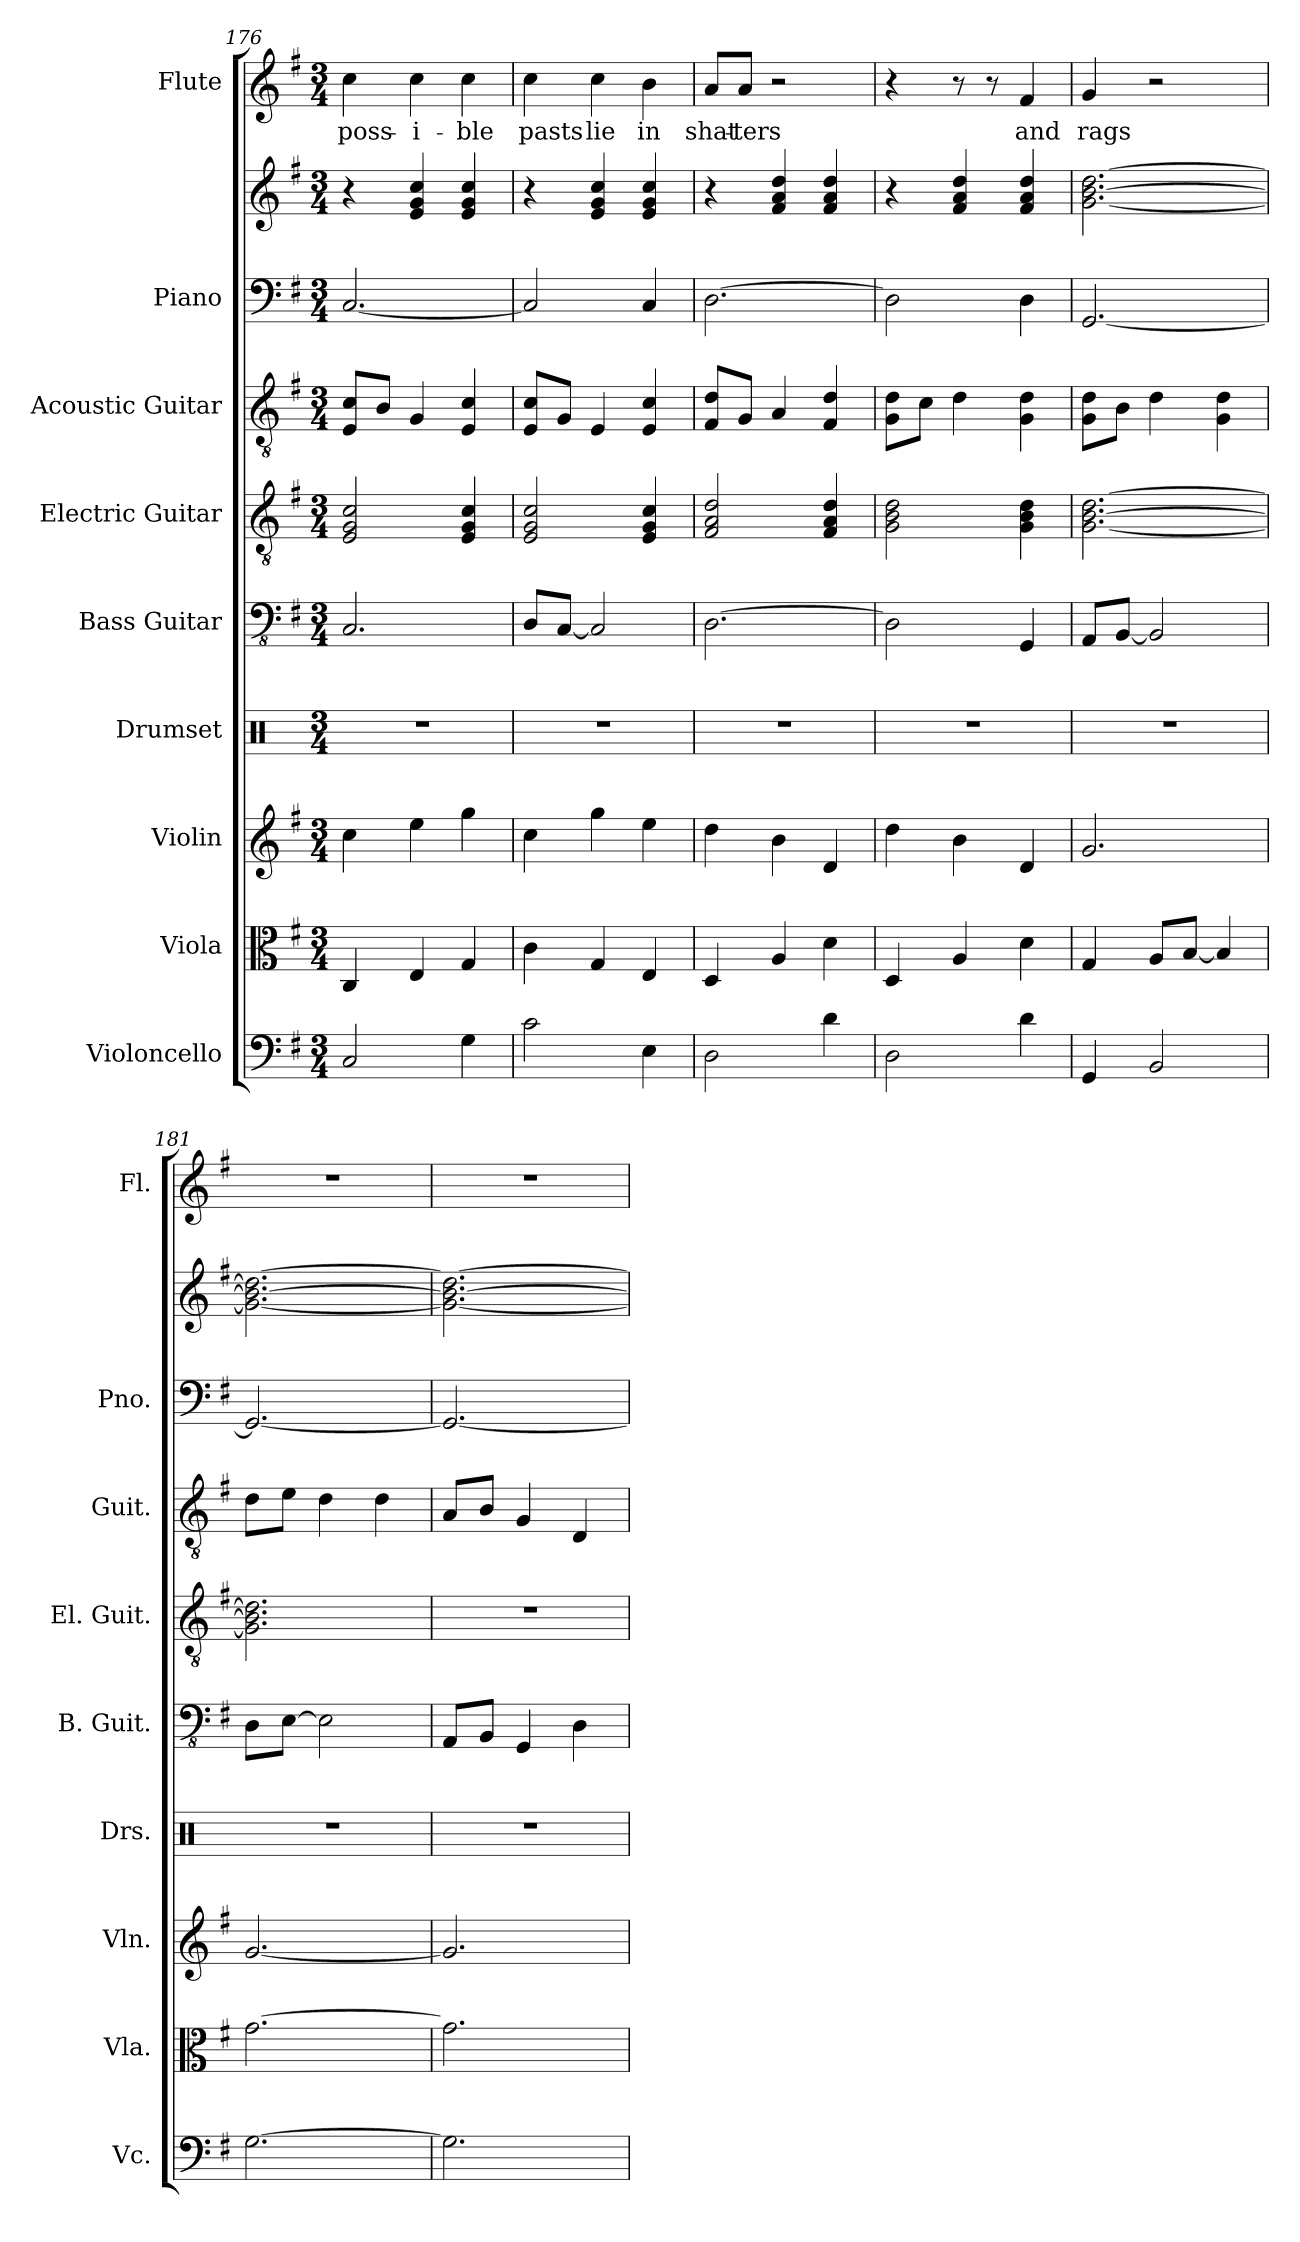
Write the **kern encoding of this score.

**kern	**kern	**kern	**kern	**kern	**kern	**kern	**kern	**kern	**kern	**text
*part9	*part8	*part7	*part6	*part5	*part4	*part3	*part2	*part2	*part1	*part1
*staff10	*staff9	*staff8	*staff7	*staff6	*staff5	*staff4	*staff3	*staff2	*staff1	*staff1
*I"Violoncello	*I"Viola	*I"Violin	*I"Drumset	*I"Bass Guitar	*I"Electric Guitar	*I"Acoustic Guitar	*I"Piano	*	*I"Flute	*
*I'Vc.	*I'Vla.	*I'Vln.	*I'Drs.	*I'B. Guit.	*I'El. Guit.	*I'Guit.	*I'Pno.	*	*I'Fl.	*
*clefF4	*clefC3	*clefG2	*clefX	*clefFv4	*clefGv2	*clefGv2	*clefF4	*clefG2	*clefG2	*
*k[f#]	*k[f#]	*k[f#]	*k[]	*k[f#]	*k[f#]	*k[f#]	*k[f#]	*k[f#]	*k[f#]	*
*M3/4	*M3/4	*M3/4	*M3/4	*M3/4	*M3/4	*M3/4	*M3/4	*M3/4	*M3/4	*
=176	=176	=176	=176	=176	=176	=176	=176	=176	=176	=176
2C/	4C/	4cc\	2.r	2.CC/	2E/ 2G/ 2c/	8E/ 8c/L	[2.C/	4r	4cc\	poss-
.	.	.	.	.	.	8B/J	.	.	.	.
.	4E/	4ee\	.	.	.	4G/	.	4e/ 4g/ 4cc/	4cc\	-i-
4G\	4G/	4gg\	.	.	4E/ 4G/ 4c/	4E/ 4c/	.	4e/ 4g/ 4cc/	4cc\	-ble
=177	=177	=177	=177	=177	=177	=177	=177	=177	=177	=177
2c\	4c\	4cc\	2.r	8DD/L	2E/ 2G/ 2c/	8E/ 8c/L	2C/]	4r	4cc\	pasts
.	.	.	.	[8CC/J	.	8G/J	.	.	.	.
.	4G/	4gg\	.	2CC/]	.	4E/	.	4e/ 4g/ 4cc/	4cc\	lie
4E\	4E/	4ee\	.	.	4E/ 4G/ 4c/	4E/ 4c/	4C/	4e/ 4g/ 4cc/	4b\	in
=178	=178	=178	=178	=178	=178	=178	=178	=178	=178	=178
2D\	4D/	4dd\	2.r	[2.DD\	2F#/ 2A/ 2d/	8F#/ 8d/L	[2.D\	4r	8a/L	shat-
.	.	.	.	.	.	8G/J	.	.	8a/J	-ters
.	4A/	4b\	.	.	.	4A/	.	4f#/ 4a/ 4dd/	2r	.
4d\	4d\	4d/	.	.	4F#/ 4A/ 4d/	4F#/ 4d/	.	4f#/ 4a/ 4dd/	.	.
=179	=179	=179	=179	=179	=179	=179	=179	=179	=179	=179
2D\	4D/	4dd\	2.r	2DD\]	2G\ 2B\ 2d\	8G\ 8d\L	2D\]	4r	4r	.
.	.	.	.	.	.	8c\J	.	.	.	.
.	4A/	4b\	.	.	.	4d\	.	4f#/ 4a/ 4dd/	8r	.
.	.	.	.	.	.	.	.	.	8r	.
4d\	4d\	4d/	.	4GGG/	4G\ 4B\ 4d\	4G\ 4d\	4D\	4f#/ 4a/ 4dd/	4f#/	and
=180	=180	=180	=180	=180	=180	=180	=180	=180	=180	=180
4GG/	4G/	2.g/	2.r	8AAA/L	[2.G\ [2.B\ [2.d\	8G\ 8d\L	[2.GG/	[2.g\ [2.b\ [2.dd\	4g/	rags
.	.	.	.	[8BBB/J	.	8B\J	.	.	.	.
2BB/	8A/L	.	.	2BBB/]	.	4d\	.	.	2r	.
.	[8B/J	.	.	.	.	.	.	.	.	.
.	4B/]	.	.	.	.	4G\ 4d\	.	.	.	.
=181	=181	=181	=181	=181	=181	=181	=181	=181	=181	=181
[2.G\	[2.g\	[2.g/	2.r	8DD\L	2.G\] 2.B\] 2.d\]	8d\L	2.GG/_	2.g\_ 2.b\_ 2.dd\_	2.r	.
.	.	.	.	[8EE\J	.	8e\J	.	.	.	.
.	.	.	.	2EE\]	.	4d\	.	.	.	.
.	.	.	.	.	.	4d\	.	.	.	.
=182	=182	=182	=182	=182	=182	=182	=182	=182	=182	=182
2.G\]	2.g\]	2.g/]	2.r	8AAA/L	2.r	8A/L	2.GG/_	2.g\_ 2.b\_ 2.dd\_	2.r	.
.	.	.	.	8BBB/J	.	8B/J	.	.	.	.
.	.	.	.	4GGG/	.	4G/	.	.	.	.
.	.	.	.	4DD\	.	4D/	.	.	.	.
=	=	=	=	=	=	=	=	=	=	=
*-	*-	*-	*-	*-	*-	*-	*-	*-	*-	*-
